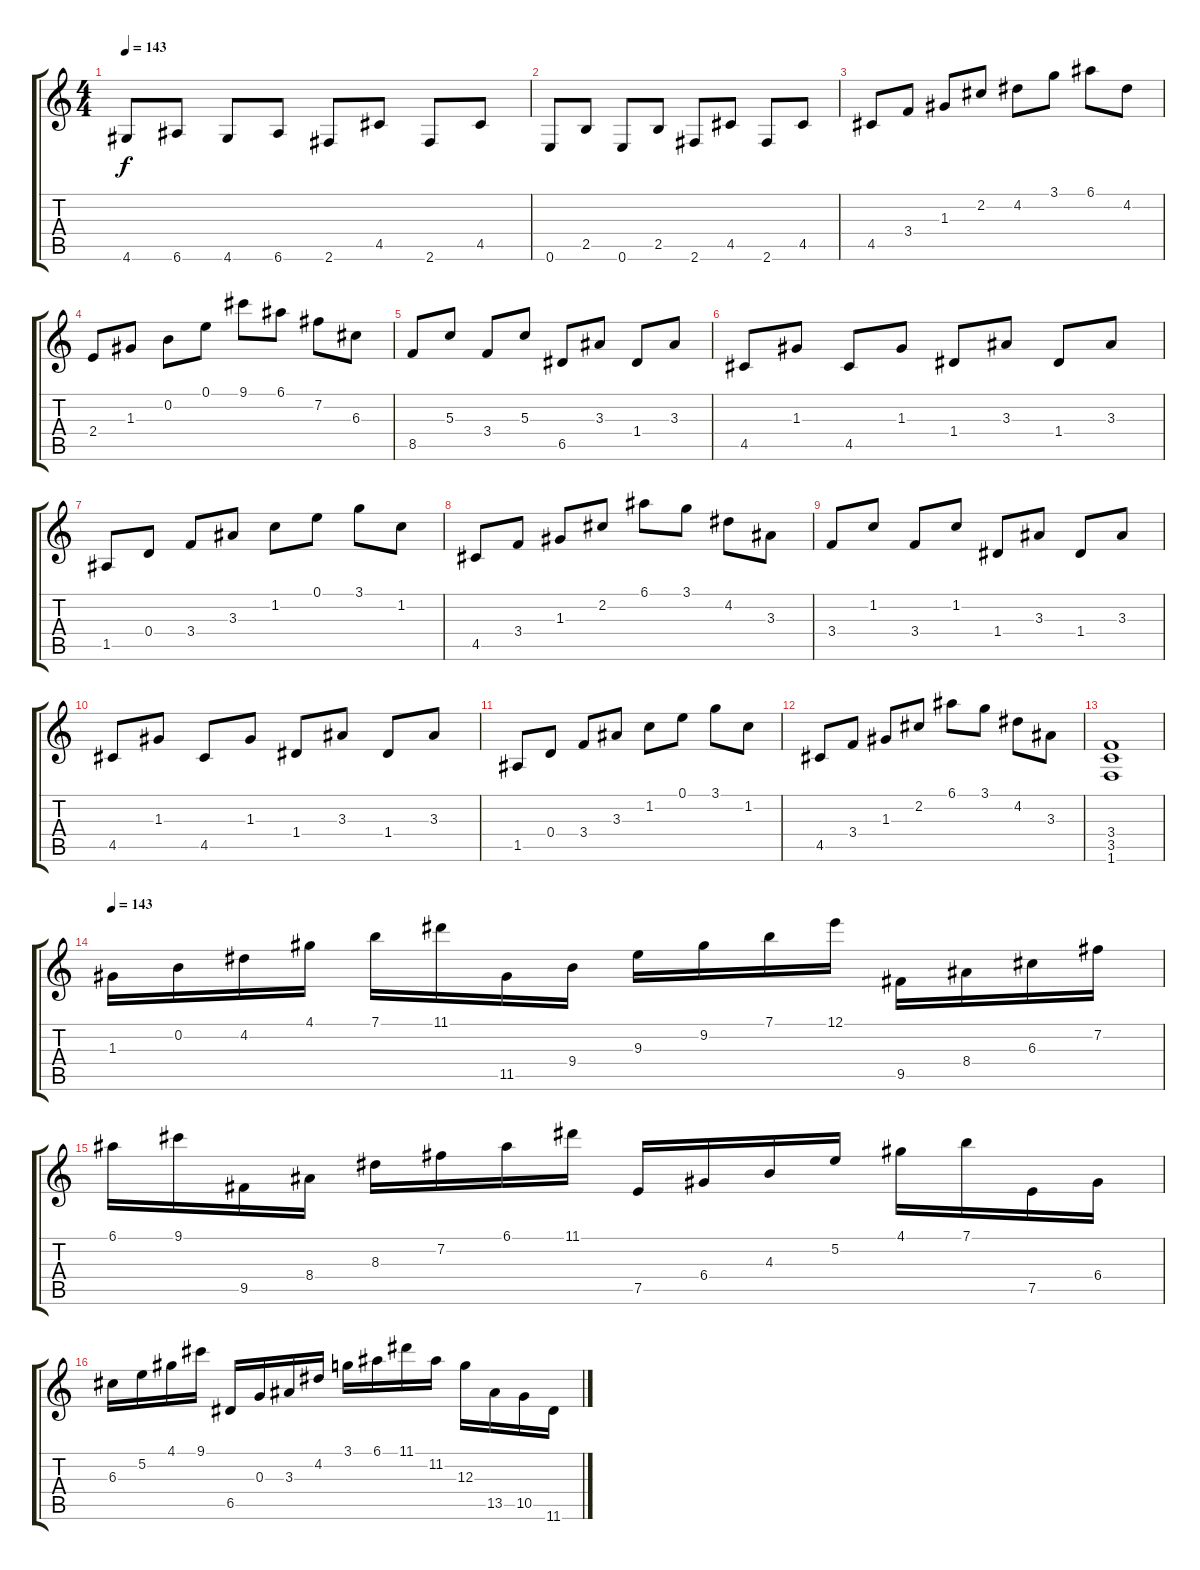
\track "" {instrument distortionguitar}
\staff {score tabs}
\tuning (E4 B3 G3 D3 A2 E2) {hide}
\ts (4 4)
\tempo 143
\clef g2
\ks c
4.6.8{dy f} 6.6.8 4.6.8 6.6.8 2.6.8 4.5.8 2.6.8 4.5.8 |
0.6.8 2.5.8 0.6.8 2.5.8 2.6.8 4.5.8 2.6.8 4.5.8 |
4.5.8 3.4.8 1.3.8 2.2.8 4.2.8 3.1.8 6.1.8 4.2.8 |
2.4.8 1.3.8 0.2.8 0.1.8 9.1.8 6.1.8 7.2.8 6.3.8 |
8.5.8 5.3.8 3.4.8 5.3.8 6.5.8 3.3.8 1.4.8 3.3.8 |
4.5.8 1.3.8 4.5.8 1.3.8 1.4.8 3.3.8 1.4.8 3.3.8 |
1.5.8 0.4.8 3.4.8 3.3.8 1.2.8 0.1.8 3.1.8 1.2.8 |
4.5.8 3.4.8 1.3.8 2.2.8 6.1.8 3.1.8 4.2.8 3.3.8 |
3.4.8 1.2.8 3.4.8 1.2.8 1.4.8 3.3.8 1.4.8 3.3.8 |
4.5.8 1.3.8 4.5.8 1.3.8 1.4.8 3.3.8 1.4.8 3.3.8 |
1.5.8 0.4.8 3.4.8 3.3.8 1.2.8 0.1.8 3.1.8 1.2.8 |
4.5.8 3.4.8 1.3.8 2.2.8 6.1.8 3.1.8 4.2.8 3.3.8 |
(3.4 3.5 1.6).1 |
\tempo 143
1.3.16 0.2.16 4.2.16 4.1.16 7.1.16 11.1.16 11.5.16 9.4.16 9.3.16 9.2.16 7.1.16 12.1.16 9.5.16 8.4.16 6.3.16 7.2.16 |
6.1.16 9.1.16 9.5.16 8.4.16 8.3.16 7.2.16 6.1.16 11.1.16 7.5.16 6.4.16 4.3.16 5.2.16 4.1.16 7.1.16 7.5.16 6.4.16 |
6.3.16 5.2.16 4.1.16 9.1.16 6.5.16 0.3.16 3.3.16 4.2.16 3.1.16 6.1.16 11.1.16 11.2.16 12.3.16 13.5.16 10.5.16 11.6.16
